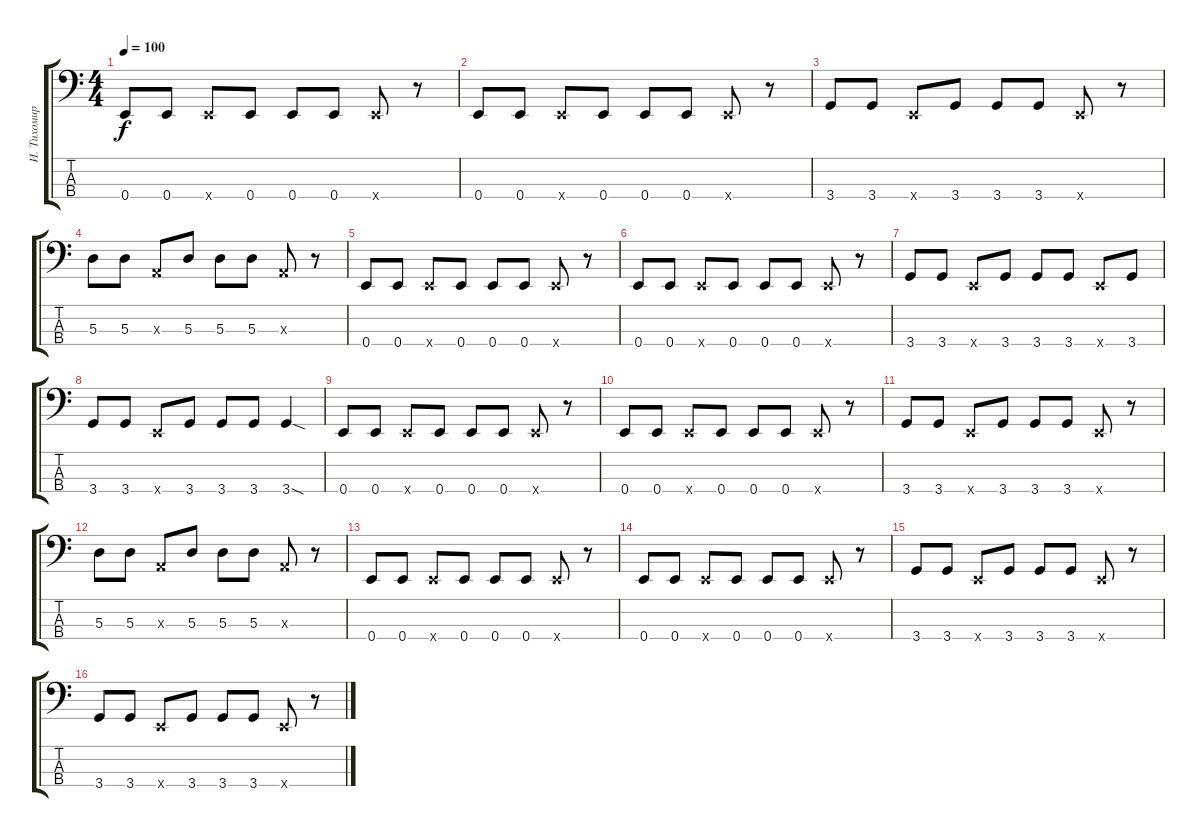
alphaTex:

\track ("И. Тихомиров" "И. Тихомир") {instrument electricbassfinger}
\staff {score tabs}
\tuning (G2 D2 A1 E1) {hide}
\ts (4 4)
\tempo 100
\clef f4
\ks c
0.4.8{dy f} 0.4.8 0.4{x}.8 0.4.8 0.4.8 0.4.8 0.4{x}.8 r.8 |
0.4.8 0.4.8 0.4{x}.8 0.4.8 0.4.8 0.4.8 0.4{x}.8 r.8 |
3.4.8 3.4.8 0.4{x}.8 3.4.8 3.4.8 3.4.8 0.4{x}.8 r.8 |
5.3.8 5.3.8 0.3{x}.8 5.3.8 5.3.8 5.3.8 0.3{x}.8 r.8 |
0.4.8 0.4.8 0.4{x}.8 0.4.8 0.4.8 0.4.8 0.4{x}.8 r.8 |
0.4.8 0.4.8 0.4{x}.8 0.4.8 0.4.8 0.4.8 0.4{x}.8 r.8 |
3.4.8 3.4.8 0.4{x}.8 3.4.8 3.4.8 3.4.8 0.4{x}.8 3.4.8 |
3.4.8 3.4.8 0.4{x}.8 3.4.8 3.4.8 3.4.8 3.4{sod}.4 |
0.4.8 0.4.8 0.4{x}.8 0.4.8 0.4.8 0.4.8 0.4{x}.8 r.8 |
0.4.8 0.4.8 0.4{x}.8 0.4.8 0.4.8 0.4.8 0.4{x}.8 r.8 |
3.4.8 3.4.8 0.4{x}.8 3.4.8 3.4.8 3.4.8 0.4{x}.8 r.8 |
5.3.8 5.3.8 0.3{x}.8 5.3.8 5.3.8 5.3.8 0.3{x}.8 r.8 |
0.4.8 0.4.8 0.4{x}.8 0.4.8 0.4.8 0.4.8 0.4{x}.8 r.8 |
0.4.8 0.4.8 0.4{x}.8 0.4.8 0.4.8 0.4.8 0.4{x}.8 r.8 |
3.4.8 3.4.8 0.4{x}.8 3.4.8 3.4.8 3.4.8 0.4{x}.8 r.8 |
3.4.8 3.4.8 0.4{x}.8 3.4.8 3.4.8 3.4.8 0.4{x}.8 r.8
